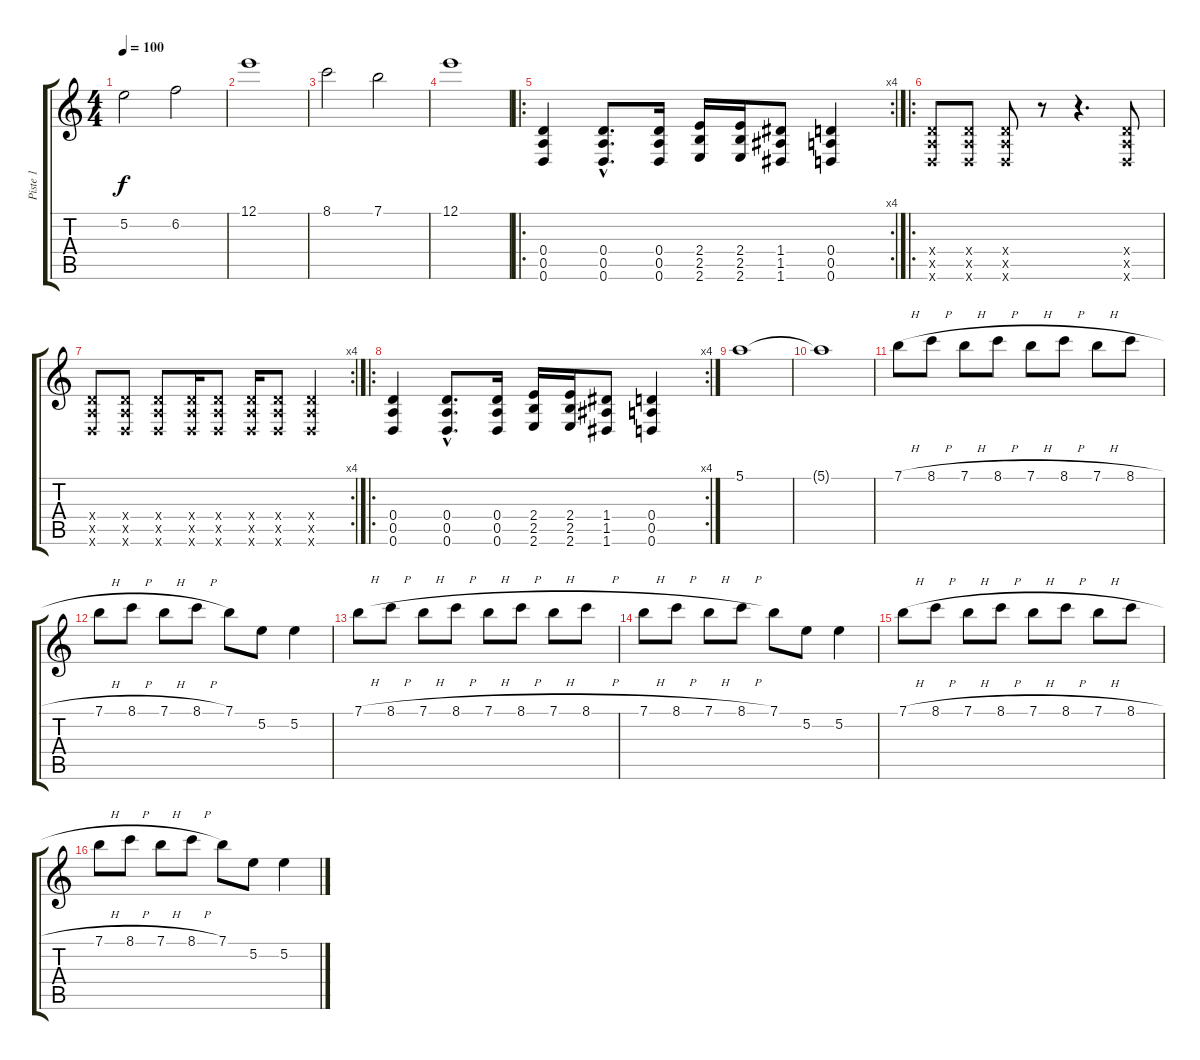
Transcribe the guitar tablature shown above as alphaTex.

\track ("Piste 1" "Piste 1") {instrument overdrivenguitar}
\staff {score tabs}
\tuning (E4 B3 G3 D3 A2 D2) {hide}
\ts (4 4)
\tempo 100
\clef g2
\ks c
5.2.2{dy f} 6.2.2 |
12.1.1 |
8.1.2 7.1.2 |
12.1.1 |
\ro
\rc 4
(0.4 0.5 0.6).4 (0.4{hac} 0.5{hac} 0.6{hac}).8{d} (0.4 0.5 0.6).16 (2.4 2.5 2.6).16 (2.4 2.5 2.6).16 (1.4 1.5 1.6).8 (0.4 0.5 0.6).4 |
\ro
(0.4{x} 0.5{x} 0.6{x}).8 (0.4{x} 0.5{x} 0.6{x}).8 (0.4{x} 0.5{x} 0.6{x}).8 r.8 r.4{d} (0.4{x} 0.5{x} 0.6{x}).8 |
\rc 4
(0.4{x} 0.5{x} 0.6{x}).8 (0.4{x} 0.5{x} 0.6{x}).8 (0.4{x} 0.5{x} 0.6{x}).8 (0.4{x} 0.5{x} 0.6{x}).16 (0.4{x} 0.5{x} 0.6{x}).8 (0.4{x} 0.5{x} 0.6{x}).16 (0.4{x} 0.5{x} 0.6{x}).8 (0.4{x} 0.5{x} 0.6{x}).4 |
\ro
\rc 4
(0.4 0.5 0.6).4 (0.4{hac} 0.5{hac} 0.6{hac}).8{d} (0.4 0.5 0.6).16 (2.4 2.5 2.6).16 (2.4 2.5 2.6).16 (1.4 1.5 1.6).8 (0.4 0.5 0.6).4 |
5.1.1 |
5.1{t}.1 |
7.1{h}.8 8.1{h}.8 7.1{h}.8 8.1{h}.8 7.1{h}.8 8.1{h}.8 7.1{h}.8 8.1{h}.8 |
7.1{h}.8 8.1{h}.8 7.1{h}.8 8.1{h}.8 7.1.8 5.2.8 5.2.4 |
7.1{h}.8 8.1{h}.8 7.1{h}.8 8.1{h}.8 7.1{h}.8 8.1{h}.8 7.1{h}.8 8.1{h}.8 |
7.1{h}.8 8.1{h}.8 7.1{h}.8 8.1{h}.8 7.1.8 5.2.8 5.2.4 |
7.1{h}.8 8.1{h}.8 7.1{h}.8 8.1{h}.8 7.1{h}.8 8.1{h}.8 7.1{h}.8 8.1{h}.8 |
7.1{h}.8 8.1{h}.8 7.1{h}.8 8.1{h}.8 7.1.8 5.2.8 5.2.4
